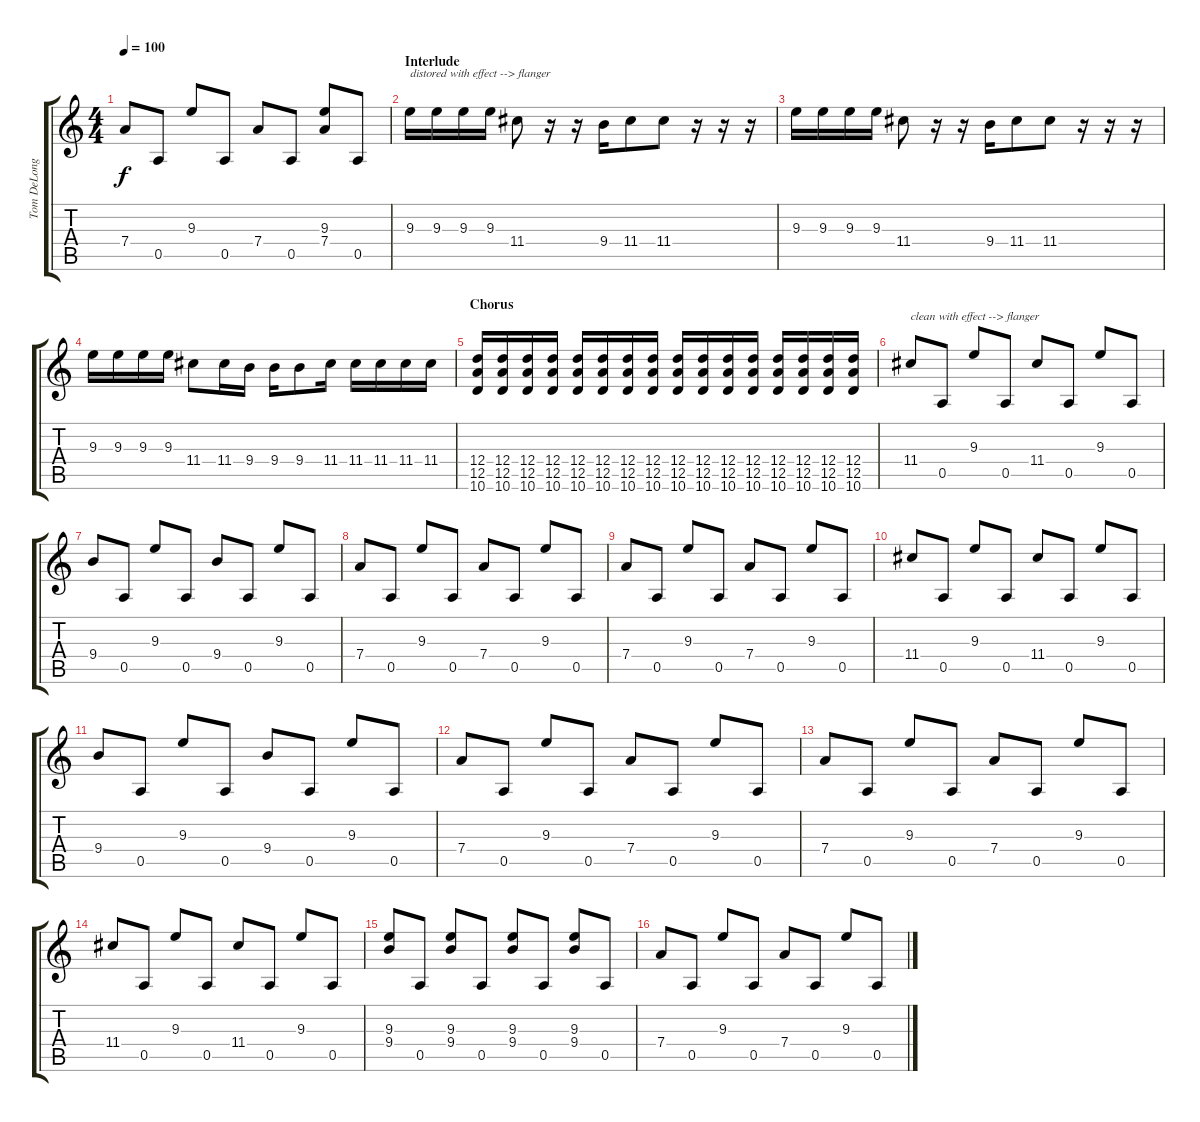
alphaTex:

\track ("Tom DeLonge (E-Gitarre)" "Tom DeLong") {instrument overdrivenguitar}
\staff {score tabs}
\tuning (E4 B3 G3 D3 A2 E2) {hide}
\ts (4 4)
\tempo 100
\clef g2
\ks c
7.4.8{dy f} 0.5.8 9.3.8 0.5.8 7.4.8 0.5.8 (9.3 7.4).8 0.5.8 |
\section ("" "Interlude")
9.3.16{txt "distored with effect --> flanger" instrument overdrivenguitar} 9.3.16 9.3.16 9.3.16 11.4.8 r.16 r.16 9.4.16 11.4.8 11.4.8 r.16 r.16 r.16 |
9.3.16{instrument overdrivenguitar} 9.3.16 9.3.16 9.3.16 11.4.8 r.16 r.16 9.4.16 11.4.8 11.4.8 r.16 r.16 r.16 |
9.3.16 9.3.16 9.3.16 9.3.16 11.4.8 11.4.16 9.4.16 9.4.16 9.4.8 11.4.16 11.4.16 11.4.16 11.4.16 11.4.16 |
\section ("" "Chorus")
(12.4 12.5 10.6).16 (12.4 12.5 10.6).16 (12.4 12.5 10.6).16 (12.4 12.5 10.6).16 (12.4 12.5 10.6).16 (12.4 12.5 10.6).16 (12.4 12.5 10.6).16 (12.4 12.5 10.6).16 (12.4 12.5 10.6).16 (12.4 12.5 10.6).16 (12.4 12.5 10.6).16 (12.4 12.5 10.6).16 (12.4 12.5 10.6).16 (12.4 12.5 10.6).16 (12.4 12.5 10.6).16 (12.4 12.5 10.6).16 |
11.4.8{txt "clean with effect --> flanger" instrument electricguitarclean} 0.5.8 9.3.8 0.5.8 11.4.8 0.5.8 9.3.8 0.5.8 |
9.4.8 0.5.8 9.3.8 0.5.8 9.4.8 0.5.8 9.3.8 0.5.8 |
7.4.8 0.5.8 9.3.8 0.5.8 7.4.8 0.5.8 9.3.8 0.5.8 |
7.4.8 0.5.8 9.3.8 0.5.8 7.4.8 0.5.8 9.3.8 0.5.8 |
11.4.8{instrument electricguitarclean} 0.5.8 9.3.8 0.5.8 11.4.8 0.5.8 9.3.8 0.5.8 |
9.4.8 0.5.8 9.3.8 0.5.8 9.4.8 0.5.8 9.3.8 0.5.8 |
7.4.8 0.5.8 9.3.8 0.5.8 7.4.8 0.5.8 9.3.8 0.5.8 |
7.4.8 0.5.8 9.3.8 0.5.8 7.4.8 0.5.8 9.3.8 0.5.8 |
11.4.8{instrument electricguitarclean} 0.5.8 9.3.8 0.5.8 11.4.8 0.5.8 9.3.8 0.5.8 |
(9.3 9.4).8 0.5.8 (9.3 9.4).8 0.5.8 (9.3 9.4).8 0.5.8 (9.3 9.4).8 0.5.8 |
7.4.8 0.5.8 9.3.8 0.5.8 7.4.8 0.5.8 9.3.8 0.5.8
